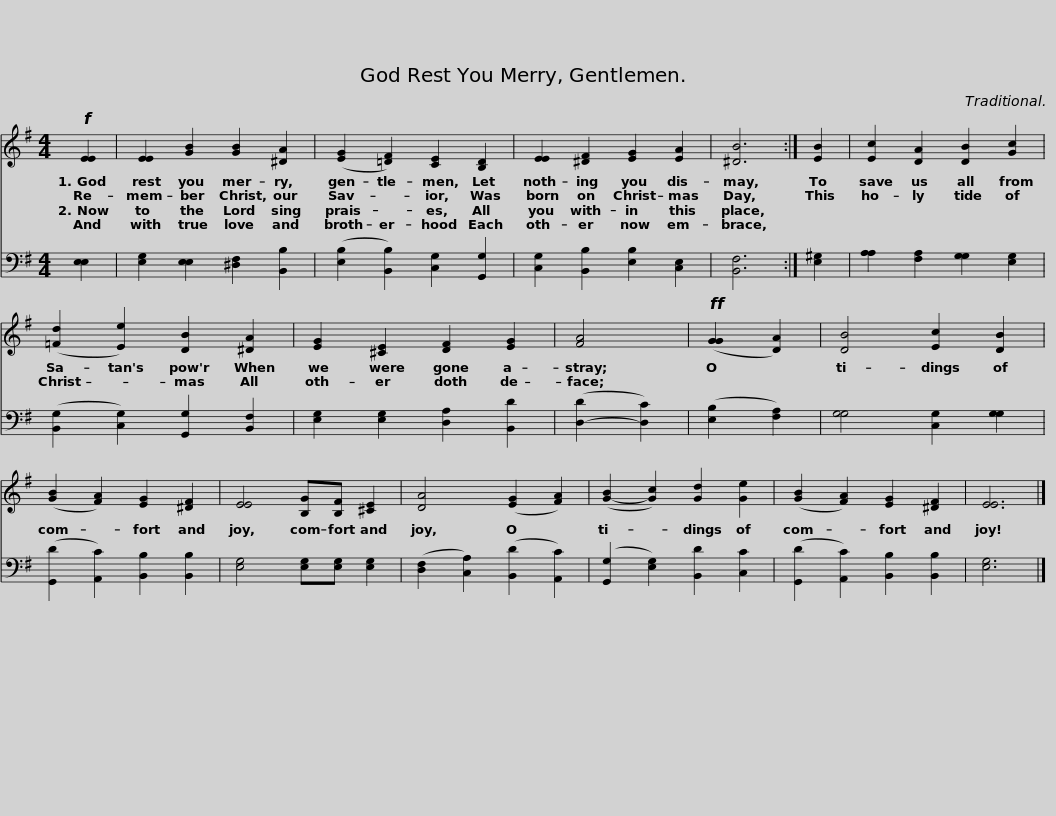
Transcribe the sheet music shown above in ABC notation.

X:1
%%score 1 2
L:1/8
M:4/4
I:linebreak $
K:Emin
V:1 treble
V:2 bass
V:1
!f! [EE]2 | [EE]2 [GB]2 [GB]2 [^DA]2 | ([EG]2 [=DF]2) [CE]2 [B,D]2 | [EE]2 [^DF]2 [EG]2 [EA]2 | [^DB]6 :| %5
 [EB]2 |$ [Ec]2 [DA]2 [DB]2 [Gc]2 | ([=Fd]2 [Ee]2) [DB]2 [^DA]2 | [EG]2 [^CE]2 [DF]2 [EG]2 | [FA]4 | %10
!ff! ([GG]2 [DA]2) | [DB]4 [Ec]2 [DB]2 |$ ([GB]2 [FA]2) [EG]2 [^DF]2 | [EE]4 [B,G][B,F] [^CE]2 | [DA]4 ([EG]2 [FA]2) | %15
 ([G-B]2 [Gc]2) [Gd]2 [Ge]2 | ([GB]2 [FA]2) [EG]2 [^DF]2 | [EE]6 |] %18
V:2
 [E,E,]2 | [E,G,]2 [E,E,]2 [^D,F,]2 [B,,B,]2 | ([E,B,]2 [B,,B,]2) [C,G,]2 [G,,G,]2 | [C,G,]2 [B,,B,]2 [E,B,]2 [C,E,]2 | [B,,F,]6 :| %5
 [E,^G,]2 |$ [A,A,]2 [F,A,]2 [G,G,]2 [E,G,]2 | ([B,,G,]2 [C,G,]2) [G,,G,]2 [B,,F,]2 | [E,G,]2 [E,G,]2 [D,A,]2 [B,,D]2 | ([D,-D]2 [D,C]2) | %10
 ([E,B,]2 [F,A,]2) | [G,G,]4 [C,G,]2 [G,G,]2 |$ ([G,,D]2 [A,,C]2) [B,,B,]2 [B,,B,]2 | [E,G,]4 [E,G,][E,G,] [E,G,]2 | ([D,F,]2 [C,A,]2) ([B,,D]2 [A,,C]2) | %15
 ([G,,G,]2 [E,G,]2) [B,,D]2 [C,C]2 | ([G,,D]2 [A,,C]2) [B,,B,]2 [B,,B,]2 | [E,G,]6 |] %18
